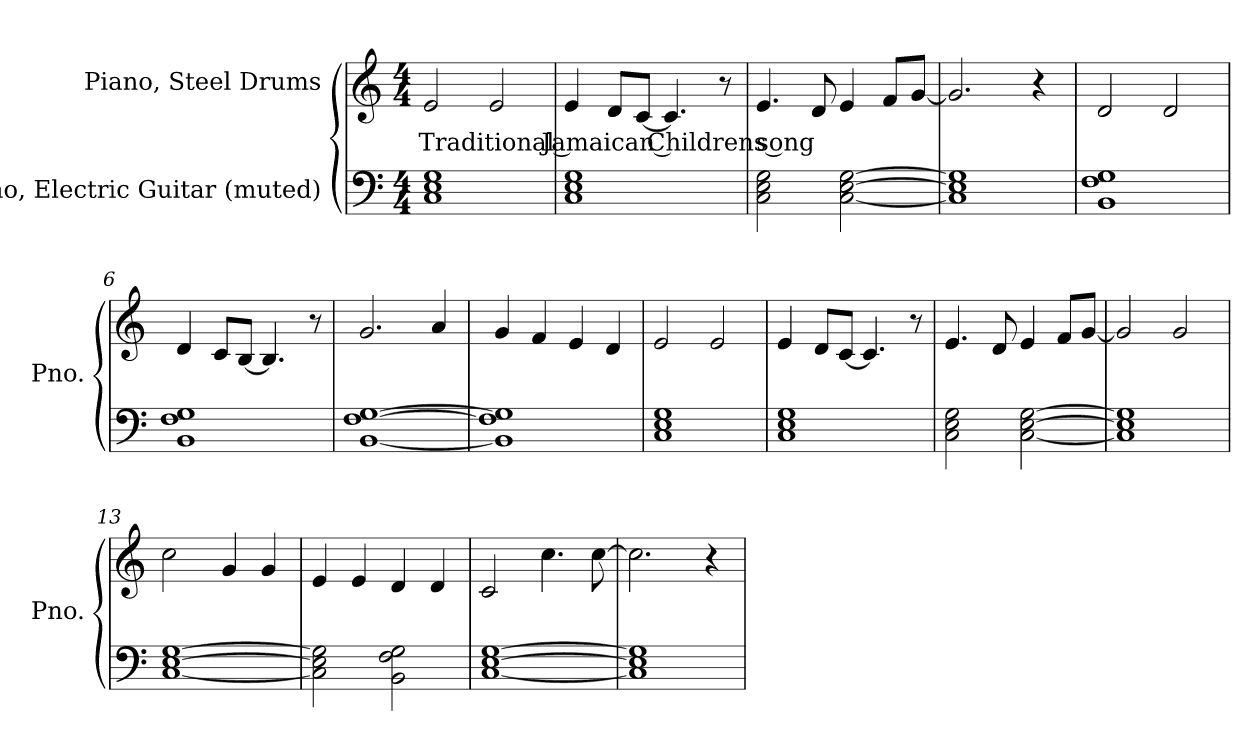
**kern	**kern	**text
*part2	*part1	*part1
*staff2	*staff1	*staff1
*I"Piano, Electric Guitar (muted)	*I"Piano, Steel Drums	*
*I'Pno.	*I'Pno.	*
*clefF4	*clefG2	*
*k[]	*k[]	*
*M4/4	*M4/4	*
*MM200	*MM200	*
=1	=1	=1
!	!	!LO:LY:b
1C 1E 1G	2e/	Traditional Jamaican Childrens song
.	2e/	.
=2	=2	=2
1C 1E 1G	4e/	.
.	8d/L	.
.	[8c/J	.
.	4.c/]	.
.	8r	.
!!LO:LB:g=z
=3	=3	=3
2C\ 2E\ 2G\	4.e/	.
.	8d/	.
[2C\ [2E\ [2G\	4e/	.
.	8f/L	.
.	[8g/J	.
=4	=4	=4
1C] 1E] 1G]	2.g/]	.
.	4r	.
=5	=5	=5
1BB 1F 1G	2d/	.
.	2d/	.
=6	=6	=6
1BB 1F 1G	4d/	.
.	8c/L	.
.	[8B/J	.
.	4.B/]	.
.	8r	.
=7	=7	=7
[1BB [1F [1G	2.g/	.
.	4a/	.
=8	=8	=8
1BB] 1F] 1G]	4g/	.
.	4f/	.
.	4e/	.
.	4d/	.
=9	=9	=9
1C 1E 1G	2e/	.
.	2e/	.
=10	=10	=10
1C 1E 1G	4e/	.
.	8d/L	.
.	[8c/J	.
.	4.c/]	.
.	8r	.
!!LO:LB:g=z
=11	=11	=11
2C\ 2E\ 2G\	4.e/	.
.	8d/	.
[2C\ [2E\ [2G\	4e/	.
.	8f/L	.
.	[8g/J	.
=12	=12	=12
1C] 1E] 1G]	2g/]	.
.	2g/	.
=13	=13	=13
[1C [1E [1G	2cc\	.
.	4g/	.
.	4g/	.
=14	=14	=14
2C\] 2E\] 2G\]	4e/	.
.	4e/	.
2BB\ 2F\ 2G\	4d/	.
.	4d/	.
=15	=15	=15
[1C [1E [1G	2c/	.
.	4.cc\	.
.	[8cc\	.
=16	=16	=16
1C] 1E] 1G]	2.cc\]	.
.	4r	.
=	=	=
*-	*-	*-
